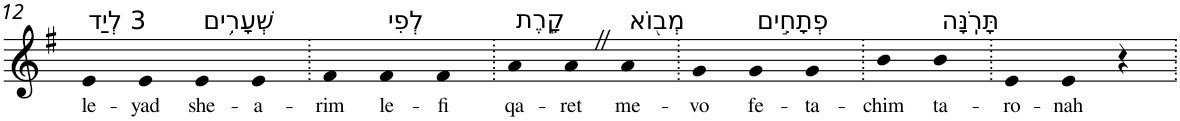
**kern	**text
*part1	*part1
*staff1	*staff1
*I"Piano	*
*I'Pno	*
!!LO:PB:g=z
*clefG2	*
*k[f#]	*
*G:	*
=12	=12
!LO:TX:a:t=3 לְיַד	!
!	!LO:LY:b
4e	le-
!	!LO:LY:b
4e	-yad
!LO:TX:a:t=שְׁעָרִ֥ים	!
!	!LO:LY:b
4e	she-
!	!LO:LY:b
4e	-a-
=13.	=13.
!	!LO:LY:b
4f#	-rim
!LO:TX:a:t=לְפִי	!
!	!LO:LY:b
4f#	le-
!	!LO:LY:b
4f#	-fi
=14.	=14.
!LO:TX:a:t=קָ֑רֶת	!
!	!LO:LY:b
4a	qa-
!	!LO:LY:b
4aZ	-ret
!LO:TX:a:t=מְב֖וֹא	!
!	!LO:LY:b
4a	me-
=15.	=15.
!	!LO:LY:b
4g	-vo
!LO:TX:a:t=פְתָחִ֣ים	!
!	!LO:LY:b
4g	fe-
!	!LO:LY:b
4g	-ta-
=16.	=16.
!	!LO:LY:b
4b	-chim
!LO:TX:a:t=תָּרֹֽנָּה	!
!	!LO:LY:b
4b	ta-
=17.	=17.
!	!LO:LY:b
4e	-ro-
!	!LO:LY:b
4e	-nah
4r	.
=.	=.
*-	*-
